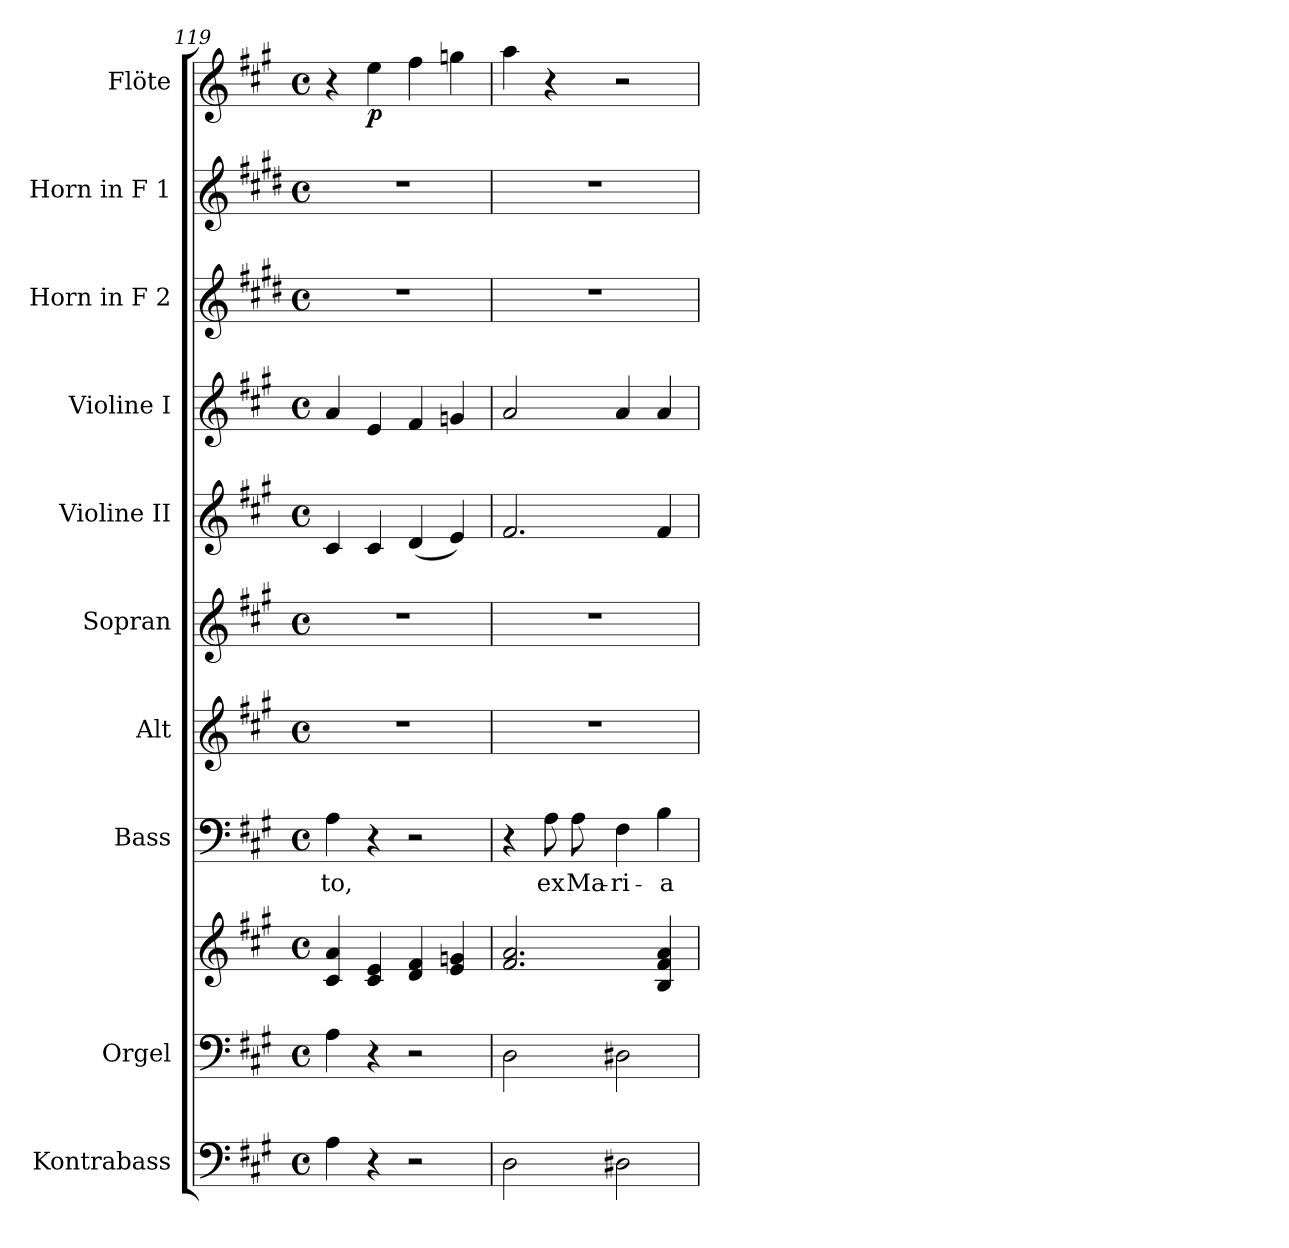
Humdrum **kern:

**kern	**kern	**kern	**kern	**text	**kern	**kern	**kern	**kern	**kern	**kern	**kern	**dynam
*part10	*part9	*part9	*part8	*part8	*part7	*part6	*part5	*part4	*part3	*part2	*part1	*part1
*staff11	*staff10	*staff9	*staff8	*staff8	*staff7	*staff6	*staff5	*staff4	*staff3	*staff2	*staff1	*staff1
*I"Kontrabass	*I"Orgel	*	*I"Bass	*	*I"Alt	*I"Sopran	*I"Violine II	*I"Violine I	*I"Horn in F 2	*I"Horn in F 1	*I"Flöte	*
*I'Kb.	*I'Org.	*	*I'B.	*	*I'A.	*I'S.	*I'Vl. II	*I'Vl. I	*	*	*I'Fl.	*
*clefF4	*clefF4	*clefG2	*clefF4	*	*clefG2	*clefG2	*clefG2	*clefG2	*clefG2	*clefG2	*clefG2	*
*ITrd7c12	*	*	*	*	*	*	*	*	*ITrd4c7	*ITrd4c7	*	*
*k[f#c#g#]	*k[f#c#g#]	*k[f#c#g#]	*k[f#c#g#]	*	*k[f#c#g#]	*k[f#c#g#]	*k[f#c#g#]	*k[f#c#g#]	*k[f#c#g#]	*k[f#c#g#]	*k[f#c#g#]	*
*A:	*A:	*A:	*A:	*	*A:	*A:	*A:	*A:	*A:	*A:	*A:	*
*M4/4	*M4/4	*M4/4	*M4/4	*	*M4/4	*M4/4	*M4/4	*M4/4	*M4/4	*M4/4	*M4/4	*
*met(c)	*met(c)	*met(c)	*met(c)	*	*met(c)	*met(c)	*met(c)	*met(c)	*met(c)	*met(c)	*met(c)	*
=119	=119	=119	=119	=119	=119	=119	=119	=119	=119	=119	=119	=119
!	!	!	!	!LO:LY:b	!	!	!	!	!	!	!	!
4AA\	4A\	4c#/ 4a/	4A\	-to,	1r	1r	4c#/	4a/	1r	1r	4r	.
!	!	!	!	!	!	!	!	!	!	!	!	!LO:DY:b
4r	4r	4c#/ 4e/	4r	.	.	.	4c#/	4e/	.	.	4ee\	p
2r	2r	4d/ 4f#/	2r	.	.	.	(<4d/	4f#/	.	.	4ff#\	.
.	.	4e/ 4gn/	.	.	.	.	4e/)	4gn/	.	.	4ggn\	.
!!LO:PB:g=z
=120	=120	=120	=120	=120	=120	=120	=120	=120	=120	=120	=120	=120
2DD\	2D\	2.f#/ 2.a/	4r	.	1r	1r	2.f#/	2a/	1r	1r	4aa\	.
!	!	!	!	!LO:LY:b	!	!	!	!	!	!	!	!
.	.	.	8A\	ex	.	.	.	.	.	.	4r	.
!	!	!	!	!LO:LY:b	!	!	!	!	!	!	!	!
.	.	.	8A\	Ma-	.	.	.	.	.	.	.	.
!	!	!	!	!LO:LY:b	!	!	!	!	!	!	!	!
2DD#X\	2D#X\	.	4F#\	-ri-	.	.	.	4a/	.	.	2r	.
!	!	!	!	!LO:LY:b	!	!	!	!	!	!	!	!
.	.	4B/ 4f#/ 4a/	4B\	-a	.	.	4f#/	4a/	.	.	.	.
=	=	=	=	=	=	=	=	=	=	=	=	=
*-	*-	*-	*-	*-	*-	*-	*-	*-	*-	*-	*-	*-
